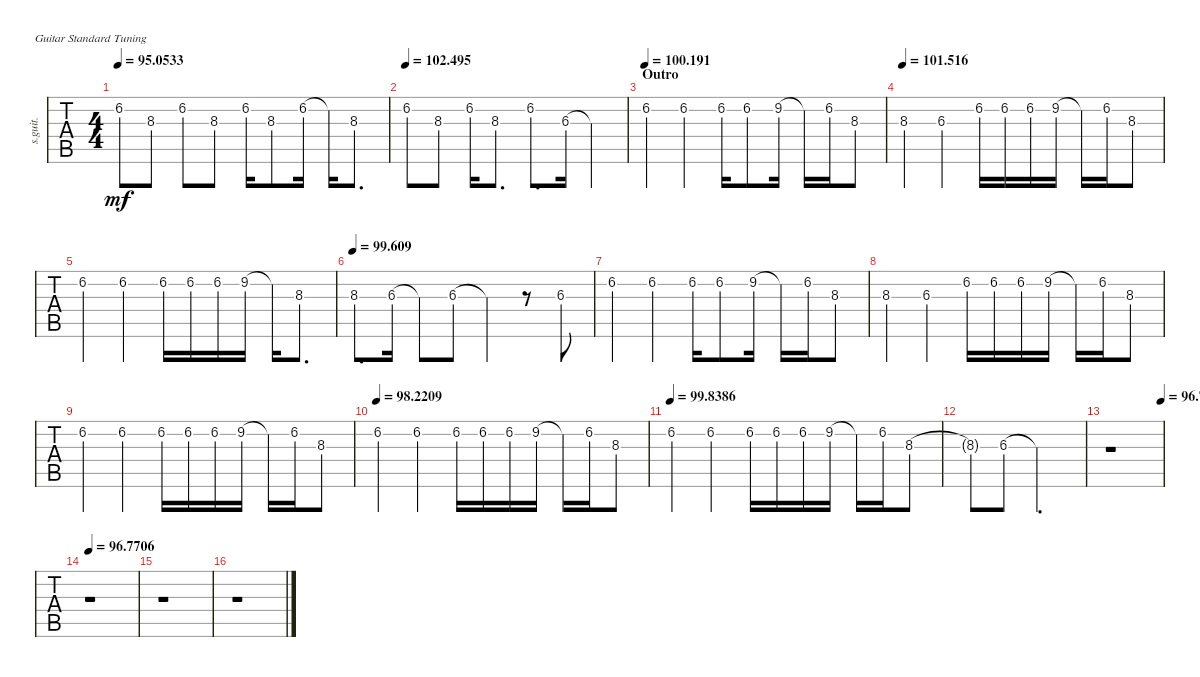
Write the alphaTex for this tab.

\bracketExtendMode nobrackets
\track ("Advcande Melody - AV3" "s.guit.") {instrument acousticguitarsteel}
\staff {tabs}
\tuning (E4 B3 G3 D3 A2 E2)
\ts (4 4)
\tempo
95.0533
\accidentals auto
\clef g2
\ottava regular
\simile none
\ks aminor
6.2.8{dy mf beam Down} 8.3{acc #}.8{beam Down} 6.2.8{beam Down} 8.3{acc #}.8{beam Down} 6.2.16{beam Down} 8.3{acc #}.8{beam Down} 6.2.16{beam Down} 6.2{t}.16{beam Down} 8.3{acc #}.8{d beam Down} |
\tempo
102.495 6.2.8{beam Down} 8.3{acc #}.8{beam Down} 6.2.16{beam Down} 8.3{acc #}.8{d beam Down} 6.2.8{d beam Down} 6.3{acc #}.16{beam Down} 6.3{t acc #}.4{beam Down} |
\section ("" "Outro")
\tempo
100.191 6.2.4{beam Down} 6.2.4{beam Down} 6.2.16{beam Down} 6.2.8{beam Down} 9.2{acc #}.16{beam Down} 9.2{t acc #}.16{beam Down} 6.2.16{beam Down} 8.3{acc #}.8{beam Down} |
\tempo
101.516 8.3{acc #}.4{beam Down} 6.3{acc #}.4{beam Down} 6.2.16{beam Down} 6.2.16{beam Down} 6.2.16{beam Down} 9.2{acc #}.16{beam Down} 9.2{t acc #}.16{beam Down} 6.2.16{beam Down} 8.3{acc #}.8{beam Down} |
6.2.4{beam Down} 6.2.4{beam Down} 6.2.16{beam Down} 6.2.16{beam Down} 6.2.16{beam Down} 9.2{acc #}.16{beam Down} 9.2{t acc #}.16{beam Down} 8.3{acc #}.8{d beam Down} |
\tempo
99.609 8.3{acc #}.8{d beam Down} 6.3{acc #}.16{beam Down} 6.3{t acc #}.8{beam Down} 6.3{acc #}.8{beam Down} 6.3{t acc #}.4{beam Down} r.8{beam Down} 6.3{acc #}.8{beam Down} |
6.2.4{beam Down} 6.2.4{beam Down} 6.2.16{beam Down} 6.2.8{beam Down} 9.2{acc #}.16{beam Down} 9.2{t acc #}.16{beam Down} 6.2.16{beam Down} 8.3{acc #}.8{beam Down} |
8.3{acc #}.4{beam Down} 6.3{acc #}.4{beam Down} 6.2.16{beam Down} 6.2.16{beam Down} 6.2.16{beam Down} 9.2{acc #}.16{beam Down} 9.2{t acc #}.16{beam Down} 6.2.16{beam Down} 8.3{acc #}.8{beam Down} |
6.2.4{beam Down} 6.2.4{beam Down} 6.2.16{beam Down} 6.2.16{beam Down} 6.2.16{beam Down} 9.2{acc #}.16{beam Down} 9.2{t acc #}.16{beam Down} 6.2.16{beam Down} 8.3{acc #}.8{beam Down} |
\tempo
98.2209 6.2.4{beam Down} 6.2.4{beam Down} 6.2.16{beam Down} 6.2.16{beam Down} 6.2.16{beam Down} 9.2{acc #}.16{beam Down} 9.2{t acc #}.16{beam Down} 6.2.16{beam Down} 8.3{acc #}.8{beam Down} |
\tempo
99.8386 6.2.4{beam Down} 6.2.4{beam Down} 6.2.16{beam Down} 6.2.16{beam Down} 6.2.16{beam Down} 9.2{acc #}.16{beam Down} 9.2{t acc #}.16{beam Down} 6.2.16{beam Down} 8.3{acc #}.8{beam Down} |
8.3{t acc #}.8{beam Down} 6.3{acc #}.8{beam Down} 6.3{t acc #}.2{d beam Down} |
\tempo (96.7706 0.976042)
r.1{beam Down} |
\tempo
96.7706 r.1{beam Down} |
r.1{beam Down} |
r.1{beam Down}
